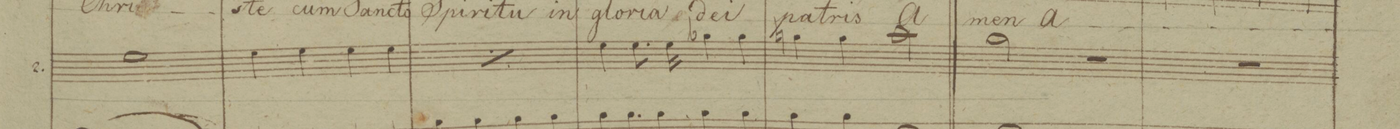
**kern	**text	**dynam
*I"Alto	*	*
*clefC3	*	*
*k[b-]	*	*
*met(c|)	*	*
*M2/2	*	*
1f	.	.
=85	=85	=85
4f\	.	.
4f\	.	.
4f\	.	.
4f\	.	.
=86	=86	=86
*rep	*	*
4f\	.	.
4f\	.	.
4f\	.	.
4f\	.	.
*Xrep	*	*
=87	=87	=87
4f\	.	.
8.f\	.	.
16f\	.	.
4a-X\	.	.
4a-\	.	.
=88	=88	=88
4an\	.	.
4a\	.	.
2b-\	.	.
=89||	=89||	=89||
2a\	.	.
2r	.	.
=90	=90	=90
1r	.	.
=91	=91	=91
*-	*-	*-
